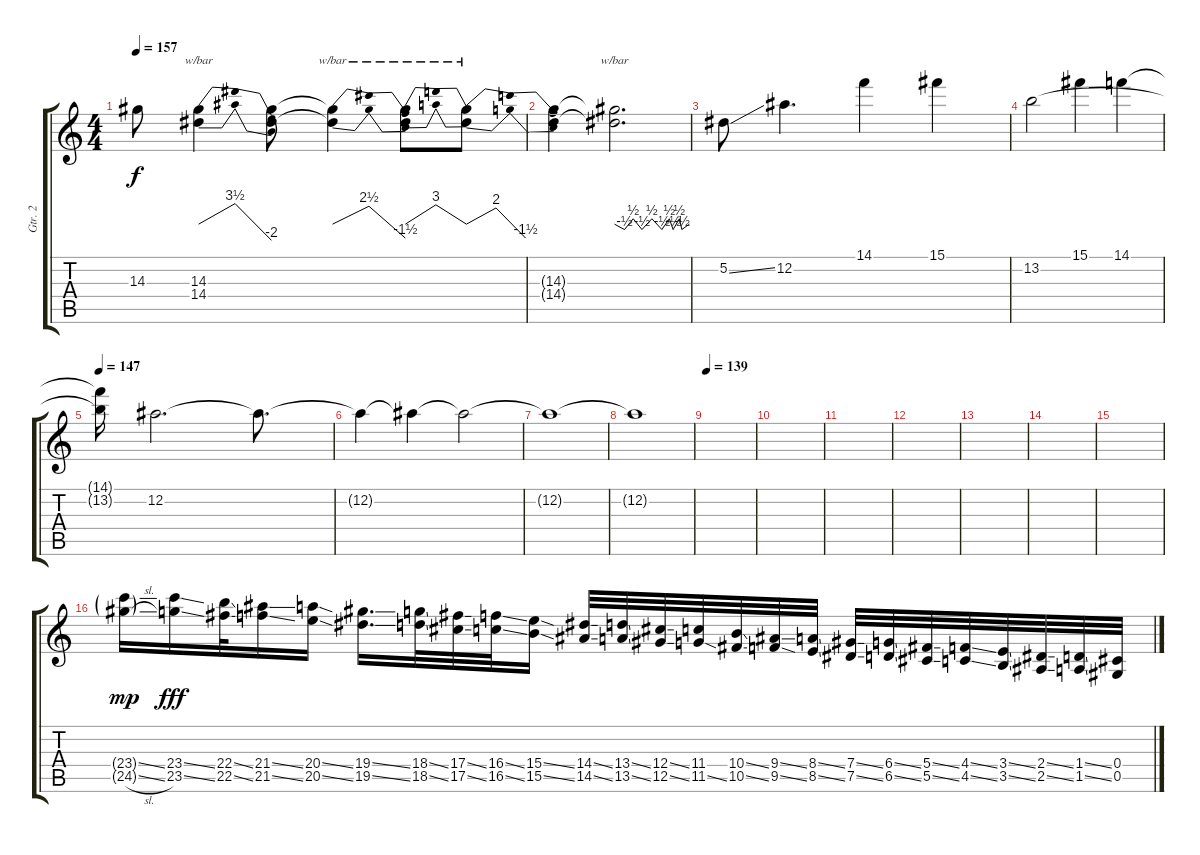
\track ("Gtr. 2" "Gtr. 2") {instrument overdrivenguitar}
\staff {score tabs}
\tuning (Eb4 Bb3 Gb3 Db3 Ab2 Eb2) {hide}
\ts (4 4)
\tempo 157
\clef g2
\ks c
14.3.8{dy f} (14.3 14.4).4{tbe (dip default 0 0 30 14 60 -8)} (14.3{t} 14.4{t}).8 (14.3{t} 14.4{t}).4{tbe (dip default 0 0 30 10 60 -6)} (14.3{t} 14.4{t}).8{tbe (dip default 0 0 30 12 60 0)} (14.3{t} 14.4{t}).8{tbe (dip default 0 0 30 8 60 -6)} |
(14.3{t} 14.4{t}).4 (14.3{t} 14.4{t}).2{d tbe (custom default 0 0 8 -2 15 2 22 -2 30 2 38 -2 44 2 47 -2 52 2 54 -2 60 0)} |
5.2{ss}.8 12.2.4{d} 14.1.4 15.1.4 |
13.2.2 15.1.4 14.1.4 |
\tempo 147
(14.1{t} 13.2{t}).16 12.2.2{d} 12.2{t}.8{d} |
12.2{t}.4 12.2{t}.4 12.2{t}.2 |
12.2{t}.1 |
12.2{t}.1 |
\tempo 139
|
|
|
|
|
|
|
(23.4{ss g} 24.5{sl g}).16{dy mp} (23.4{ss} 23.5{ss}).16{dy fff} (22.4{ss} 22.5{ss}).32 (21.4{ss} 21.5{ss}).16 (20.4{ss} 20.5{ss}).16 (19.4{ss} 19.5{ss}).16{d} (18.4{ss} 18.5{ss}).32 (17.4{ss} 17.5{ss}).32 (16.4{ss} 16.5{ss}).32 (15.4{ss} 15.5{ss}).16 (14.4{ss} 14.5{ss}).32 (13.4{ss} 13.5{ss}).32 (12.4{ss} 12.5{ss}).32 (11.4 11.5{ss}).32 (10.4{ss} 10.5{ss}).32 (9.4{ss} 9.5{ss}).32 (8.4{ss} 8.5{ss}).32 (7.4{ss} 7.5{ss}).32 (6.4{ss} 6.5{ss}).32 (5.4{ss} 5.5{ss}).32 (4.4{ss} 4.5{ss}).32 (3.4{ss} 3.5{ss}).32 (2.4{ss} 2.5{ss}).32 (1.4{ss} 1.5{ss}).32 (0.4 0.5).32
